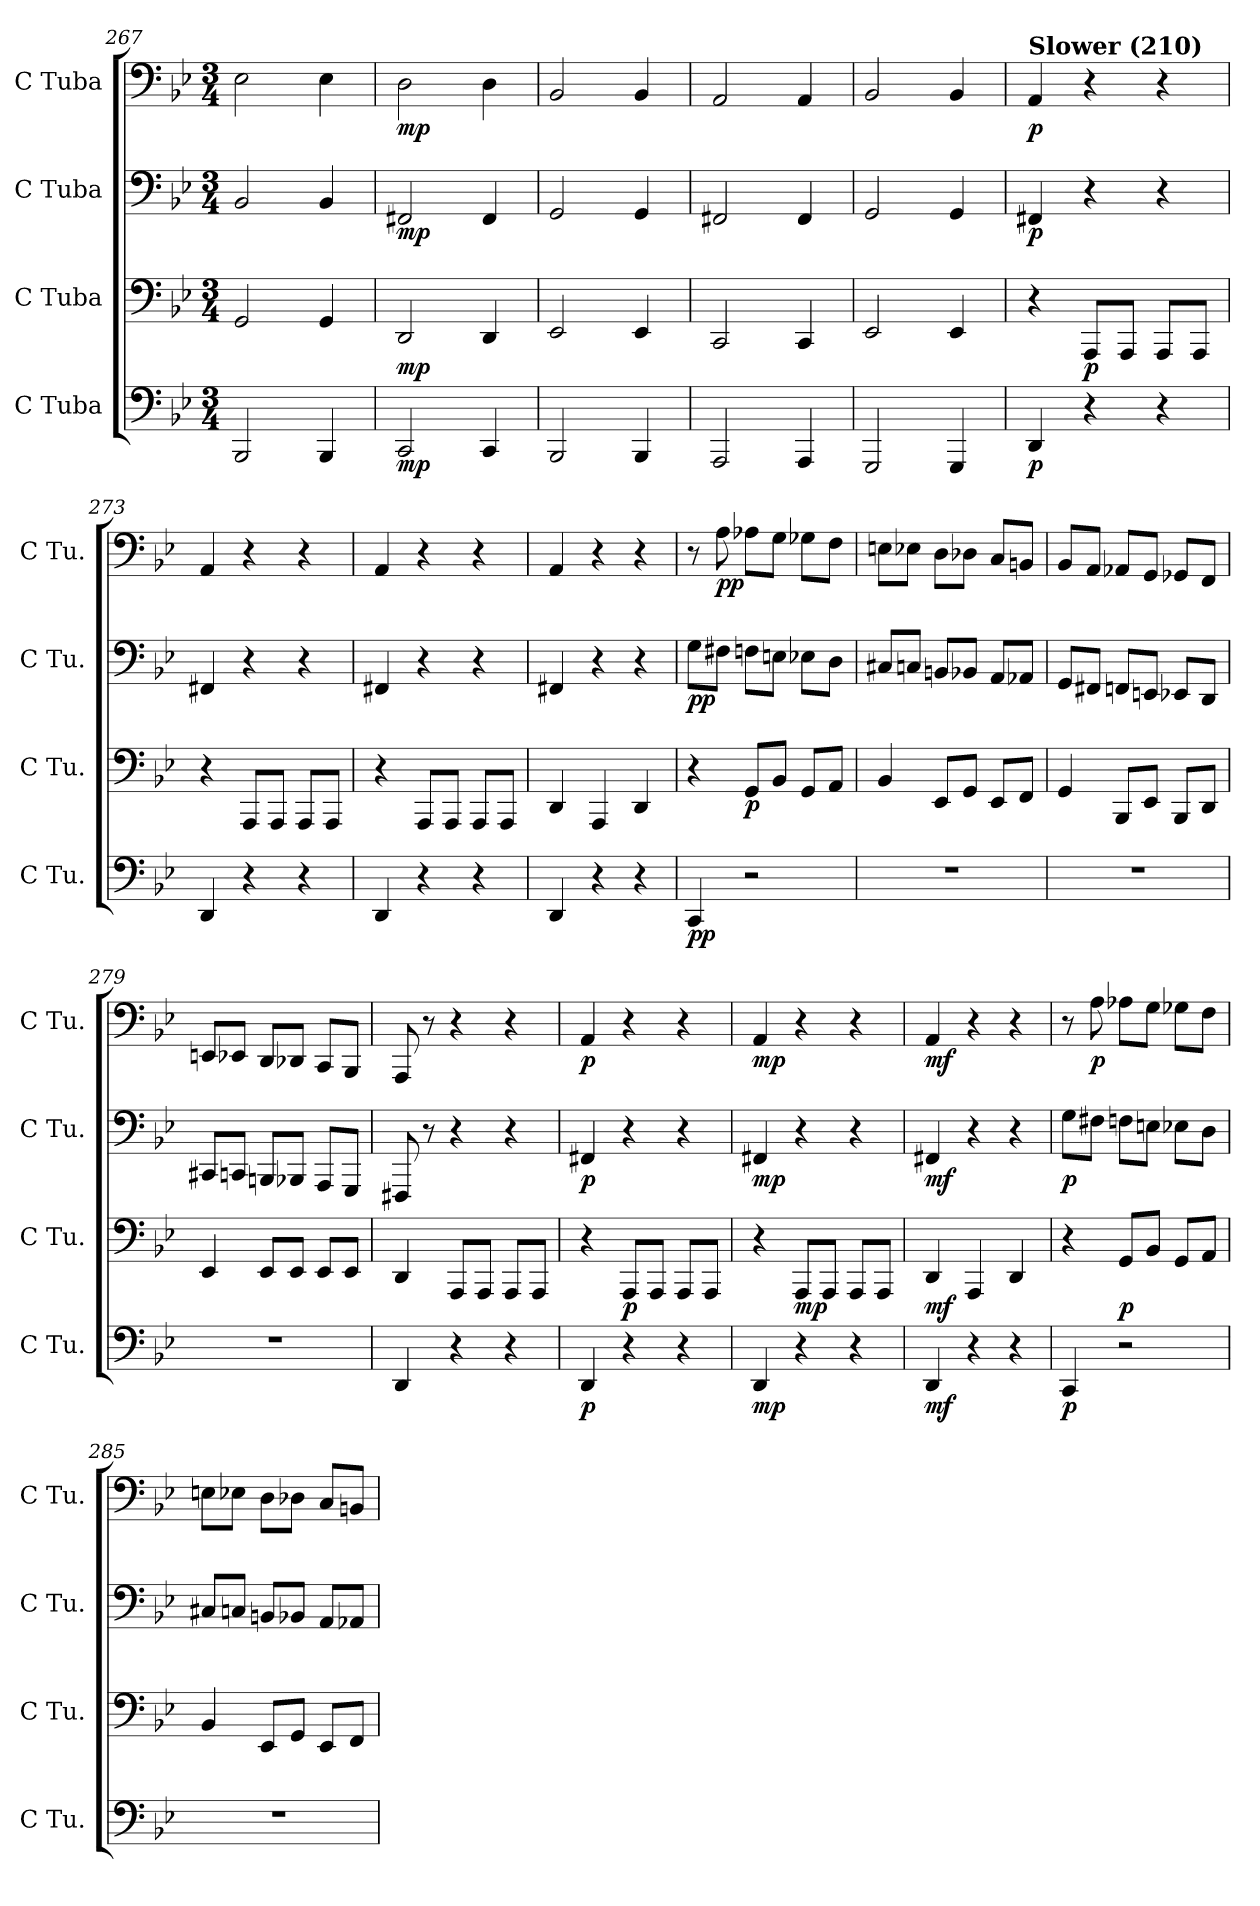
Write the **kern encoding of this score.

**kern	**dynam	**kern	**dynam	**kern	**dynam	**kern	**dynam
*part4	*part4	*part3	*part3	*part2	*part2	*part1	*part1
*staff4	*staff4	*staff3	*staff3	*staff2	*staff2	*staff1	*staff1
*I"C Tuba	*	*I"C Tuba	*	*I"C Tuba	*	*I"C Tuba	*
*I'C Tu.	*	*I'C Tu.	*	*I'C Tu.	*	*I'C Tu.	*
*clefF4	*	*clefF4	*	*clefF4	*	*clefF4	*
*k[b-e-]	*	*k[b-e-]	*	*k[b-e-]	*	*k[b-e-]	*
*M3/4	*	*M3/4	*	*M3/4	*	*M3/4	*
=267	=267	=267	=267	=267	=267	=267	=267
2BBB-/	.	2GG/	.	2BB-/	.	2E-\	.
4BBB-/	.	4GG/	.	4BB-/	.	4E-\	.
=268	=268	=268	=268	=268	=268	=268	=268
!	!LO:DY:b	!	!LO:DY:b	!	!LO:DY:b	!	!LO:DY:b
2CC/	mp	2DD/	mp	2FF#X/	mp	2D\	mp
4CC/	.	4DD/	.	4FF#/	.	4D\	.
!!LO:LB:g=z
=269	=269	=269	=269	=269	=269	=269	=269
2BBB-/	.	2EE-/	.	2GG/	.	2BB-/	.
4BBB-/	.	4EE-/	.	4GG/	.	4BB-/	.
=270	=270	=270	=270	=270	=270	=270	=270
2AAA/	.	2CC/	.	2FF#X/	.	2AA/	.
4AAA/	.	4CC/	.	4FF#/	.	4AA/	.
=271	=271	=271	=271	=271	=271	=271	=271
2GGG/	.	2EE-/	.	2GG/	.	2BB-/	.
4GGG/	.	4EE-/	.	4GG/	.	4BB-/	.
=272	=272	=272	=272	=272	=272	=272	=272
!	!	!	!	!	!	!LO:TX:a:B:t=Slower (210)	!
!	!LO:DY:b	!	!	!	!LO:DY:b	!	!LO:DY:b
4DD/	p	4r	.	4FF#X/	p	4AA/	p
!	!	!	!LO:DY:b	!	!	!	!
4r	.	8AAA/L	p	4r	.	4r	.
.	.	8AAA/J	.	.	.	.	.
4r	.	8AAA/L	.	4r	.	4r	.
.	.	8AAA/J	.	.	.	.	.
=273	=273	=273	=273	=273	=273	=273	=273
4DD/	.	4r	.	4FF#X/	.	4AA/	.
4r	.	8AAA/L	.	4r	.	4r	.
.	.	8AAA/J	.	.	.	.	.
4r	.	8AAA/L	.	4r	.	4r	.
.	.	8AAA/J	.	.	.	.	.
=274	=274	=274	=274	=274	=274	=274	=274
4DD/	.	4r	.	4FF#X/	.	4AA/	.
4r	.	8AAA/L	.	4r	.	4r	.
.	.	8AAA/J	.	.	.	.	.
4r	.	8AAA/L	.	4r	.	4r	.
.	.	8AAA/J	.	.	.	.	.
=275	=275	=275	=275	=275	=275	=275	=275
4DD/	.	4DD/	.	4FF#X/	.	4AA/	.
4r	.	4AAA/	.	4r	.	4r	.
4r	.	4DD/	.	4r	.	4r	.
!!LO:PB:g=z
=276	=276	=276	=276	=276	=276	=276	=276
!	!LO:DY:b	!	!	!	!LO:DY:b	!	!
4CC/	pp	4r	.	8G\L	pp	8r	.
!	!	!	!	!	!	!	!LO:DY:b
.	.	.	.	8F#X\J	.	8A\	pp
!	!	!	!LO:DY:b	!	!	!	!
2r	.	8GG/L	p	8Fn\L	.	8A-X\L	.
.	.	8BB-/J	.	8En\J	.	8G\J	.
.	.	8GG/L	.	8E-X\L	.	8G-X\L	.
.	.	8AA/J	.	8D\J	.	8F\J	.
=277	=277	=277	=277	=277	=277	=277	=277
2.r	.	4BB-/	.	8C#X/L	.	8En\L	.
.	.	.	.	8Cn/J	.	8E-X\J	.
.	.	8EE-/L	.	8BBn/L	.	8D\L	.
.	.	8GG/J	.	8BB-X/J	.	8D-X\J	.
.	.	8EE-/L	.	8AA/L	.	8C/L	.
.	.	8FF/J	.	8AA-X/J	.	8BBn/J	.
=278	=278	=278	=278	=278	=278	=278	=278
2.r	.	4GG/	.	8GG/L	.	8BB-/L	.
.	.	.	.	8FF#X/J	.	8AA/J	.
.	.	8BBB-/L	.	8FFn/L	.	8AA-X/L	.
.	.	8EE-/J	.	8EEn/J	.	8GG/J	.
.	.	8BBB-/L	.	8EE-X/L	.	8GG-X/L	.
.	.	8DD/J	.	8DD/J	.	8FF/J	.
=279	=279	=279	=279	=279	=279	=279	=279
2.r	.	4EE-/	.	8CC#X/L	.	8EEn/L	.
.	.	.	.	8CCn/J	.	8EE-X/J	.
.	.	8EE-/L	.	8BBBn/L	.	8DD/L	.
.	.	8EE-/J	.	8BBB-X/J	.	8DD-X/J	.
.	.	8EE-/L	.	8AAA/L	.	8CC/L	.
.	.	8EE-/J	.	8GGG/J	.	8BBB-/J	.
!!LO:LB:g=z
=280	=280	=280	=280	=280	=280	=280	=280
4DD/	.	4DD/	.	8FFF#X/	.	8AAA/	.
.	.	.	.	8r	.	8r	.
4r	.	8AAA/L	.	4r	.	4r	.
.	.	8AAA/J	.	.	.	.	.
4r	.	8AAA/L	.	4r	.	4r	.
.	.	8AAA/J	.	.	.	.	.
=281	=281	=281	=281	=281	=281	=281	=281
!	!LO:DY:b	!	!	!	!LO:DY:b	!	!LO:DY:b
4DD/	p	4r	.	4FF#X/	p	4AA/	p
!	!	!	!LO:DY:b	!	!	!	!
4r	.	8AAA/L	p	4r	.	4r	.
.	.	8AAA/J	.	.	.	.	.
4r	.	8AAA/L	.	4r	.	4r	.
.	.	8AAA/J	.	.	.	.	.
=282	=282	=282	=282	=282	=282	=282	=282
!	!LO:DY:b	!	!	!	!LO:DY:b	!	!LO:DY:b
4DD/	mp	4r	.	4FF#X/	mp	4AA/	mp
!	!	!	!LO:DY:b	!	!	!	!
4r	.	8AAA/L	mp	4r	.	4r	.
.	.	8AAA/J	.	.	.	.	.
4r	.	8AAA/L	.	4r	.	4r	.
.	.	8AAA/J	.	.	.	.	.
=283	=283	=283	=283	=283	=283	=283	=283
!	!LO:DY:b	!	!LO:DY:b	!	!LO:DY:b	!	!LO:DY:b
4DD/	mf	4DD/	mf	4FF#X/	mf	4AA/	mf
4r	.	4AAA/	.	4r	.	4r	.
4r	.	4DD/	.	4r	.	4r	.
=284	=284	=284	=284	=284	=284	=284	=284
!	!LO:DY:b	!	!	!	!LO:DY:b	!	!
4CC/	p	4r	.	8G\L	p	8r	.
!	!	!	!	!	!	!	!LO:DY:b
.	.	.	.	8F#X\J	.	8A\	p
!	!	!	!LO:DY:b	!	!	!	!
2r	.	8GG/L	p	8Fn\L	.	8A-X\L	.
.	.	8BB-/J	.	8En\J	.	8G\J	.
.	.	8GG/L	.	8E-X\L	.	8G-X\L	.
.	.	8AA/J	.	8D\J	.	8F\J	.
!!LO:LB:g=z
=285	=285	=285	=285	=285	=285	=285	=285
2.r	.	4BB-/	.	8C#X/L	.	8En\L	.
.	.	.	.	8Cn/J	.	8E-X\J	.
.	.	8EE-/L	.	8BBn/L	.	8D\L	.
.	.	8GG/J	.	8BB-X/J	.	8D-X\J	.
.	.	8EE-/L	.	8AA/L	.	8C/L	.
.	.	8FF/J	.	8AA-X/J	.	8BBn/J	.
=	=	=	=	=	=	=	=
*-	*-	*-	*-	*-	*-	*-	*-
